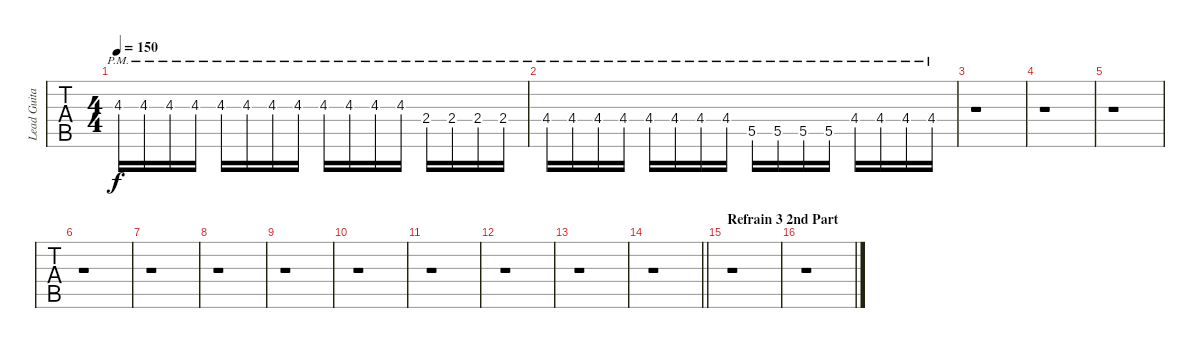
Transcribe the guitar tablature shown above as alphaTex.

\track ("Lead Guitar (Enrik Garcia)" "Lead Guita") {instrument distortionguitar}
\staff {tabs}
\tuning (Eb4 Bb3 Gb3 Db3 Ab2 Eb2) {hide}
\ts (4 4)
\tempo 150
\clef g2
\ks c
4.3{pm}.16{dy f} 4.3{pm}.16 4.3{pm}.16 4.3{pm}.16 4.3{pm}.16 4.3{pm}.16 4.3{pm}.16 4.3{pm}.16 4.3{pm}.16 4.3{pm}.16 4.3{pm}.16 4.3{pm}.16 2.4{pm}.16 2.4{pm}.16 2.4{pm}.16 2.4{pm}.16 |
4.4{pm}.16 4.4{pm}.16 4.4{pm}.16 4.4{pm}.16 4.4{pm}.16 4.4{pm}.16 4.4{pm}.16 4.4{pm}.16 5.5{pm}.16 5.5{pm}.16 5.5{pm}.16 5.5{pm}.16 4.4{pm}.16 4.4{pm}.16 4.4{pm}.16 4.4{pm}.16 |
r.1 |
r.1 |
r.1 |
r.1 |
r.1 |
r.1 |
r.1 |
r.1 |
r.1 |
r.1 |
r.1 |
\barLineRight lightlight
r.1 |
\section ("" "Refrain 3 2nd Part")
r.1 |
r.1
